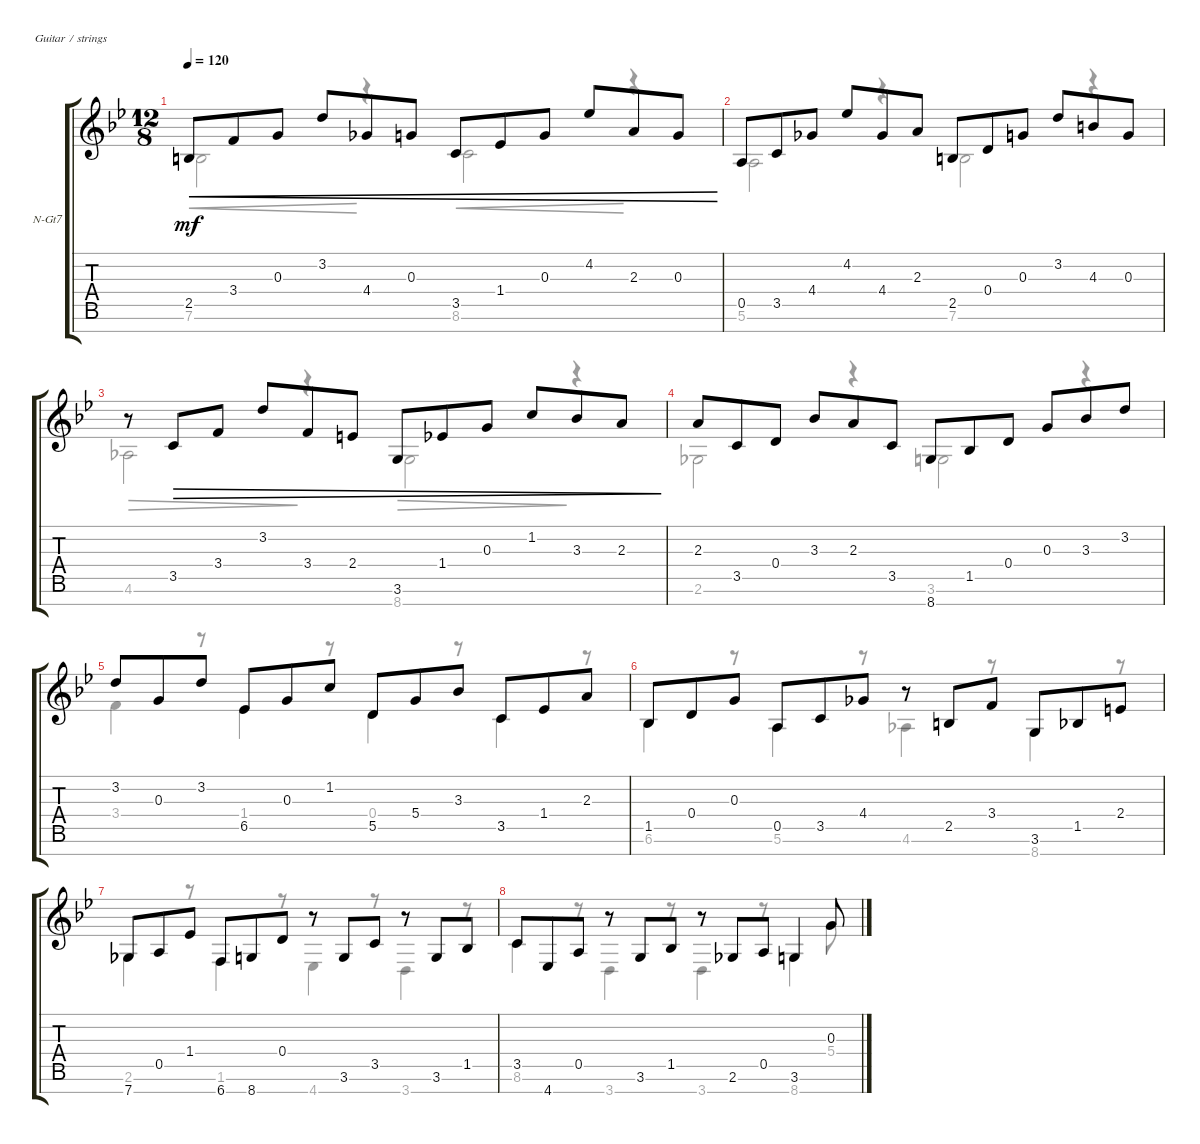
\defaultSystemsLayout 4
\bracketExtendMode groupsimilarinstruments
\firstSystemTrackNameOrientation horizontal
\otherSystemsTrackNameOrientation horizontal
\track ("Nylon Guitar" "N-Gt7") {instrument acousticguitarnylon}
\staff {score tabs}
\tuning (E4 B3 G3 D3 A2 E2 B1)
\voice
\ts (12 8)
\tempo 120
\clef g2
\ks bb
2.5.8{cre dy mf} 3.4.8{cre} 0.3.8{cre} 3.2.8{cre} 4.4.8{cre} 0.3.8{cre} 3.5.8{cre} 1.4.8{cre} 0.3.8{cre} 4.2.8{cre} 2.3.8{cre} 0.3.8{cre} |
0.5.8 3.5.8 4.4.8 4.2.8 4.4.8 2.3.8 2.5.8 0.4.8 0.3.8 3.2.8 4.3.8 0.3.8 |
r.8 3.5.8{dec} 3.4.8{dec} 3.2.8{dec} 3.4.8{dec} 2.4.8{dec} 3.6.8{dec} 1.4.8{dec} 0.3.8{dec} 1.2.8{dec} 3.3.8{dec} 2.3.8{dec} |
2.3.8 3.5.8 0.4.8 3.3.8 2.3.8 3.5.8 8.7.8 1.5.8 0.4.8 0.3.8 3.3.8 3.2.8 |
3.2.8 0.3.8 3.2.8 6.5.8 0.3.8 1.2.8 5.5.8 5.4.8 3.3.8 3.5.8 1.4.8 2.3.8 |
1.5.8 0.4.8 0.3.8 0.5.8 3.5.8 4.4.8 r.8 2.5.8 3.4.8 3.6.8 1.5.8 2.4.8 |
7.7.8 0.5.8 1.4.8 6.7.8 8.7.8 0.4.8 r.8 3.6.8 3.5.8 r.8 3.6.8 1.5.8 |
3.5.8 4.7.8 0.5.8 r.8 3.6.8 1.5.8 r.8 2.6.8 0.5.8 3.6.4 0.3.8
\voice
\clef g2
\ottava regular
\simile none
\ks bb
7.6.2{cre dy mf} r.4 8.6.2{cre} r.4 |
5.6.2 r.4 7.6.2 r.4 |
4.6.2{dec} r.4 8.7.2{dec} r.4 |
2.6.2 r.4 3.6.2 r.4 |
3.4.4 r.8 1.4.4 r.8 0.4.4 r.8 3.5.4 r.8 |
6.6.4 r.8 5.6.4 r.8 4.6.4 r.8 8.7.4 r.8 |
2.6.4 r.8 1.6.4 r.8 4.7.4 r.8 3.7.4 r.8 |
8.6.4 r.8 3.7.4 r.8 3.7.4 r.8 8.7.4 5.4.8
